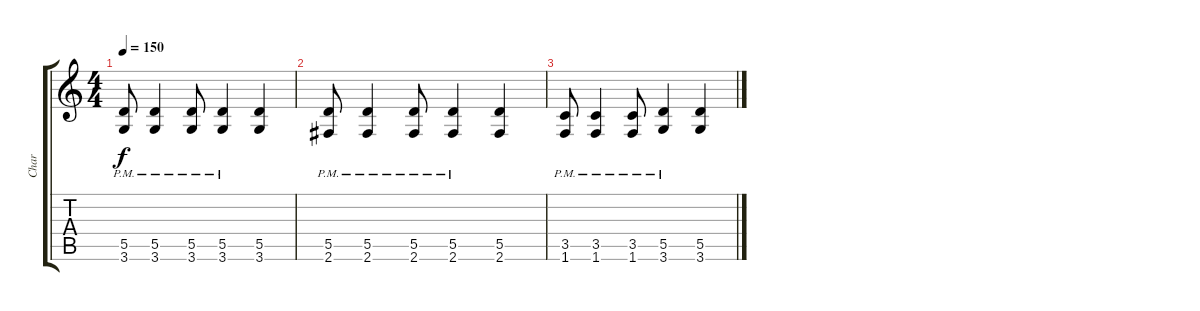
\track ("Char" "Char") {instrument distortionguitar}
\staff {score tabs}
\tuning (E4 B3 G3 D3 A2 E2) {hide}
\ts (4 4)
\tempo 150
\clef g2
\ks c
(5.5{pm} 3.6{pm}).8{dy f} (5.5{pm} 3.6{pm}).4 (5.5{pm} 3.6{pm}).8 (5.5{pm} 3.6{pm}).4 (5.5 3.6).4 |
(5.5{pm} 2.6{pm}).8 (5.5{pm} 2.6{pm}).4 (5.5{pm} 2.6{pm}).8 (5.5{pm} 2.6{pm}).4 (5.5 2.6).4 |
(3.5{pm} 1.6{pm}).8 (3.5{pm} 1.6{pm}).4 (3.5{pm} 1.6{pm}).8 (5.5{pm} 3.6{pm}).4 (5.5 3.6).4
